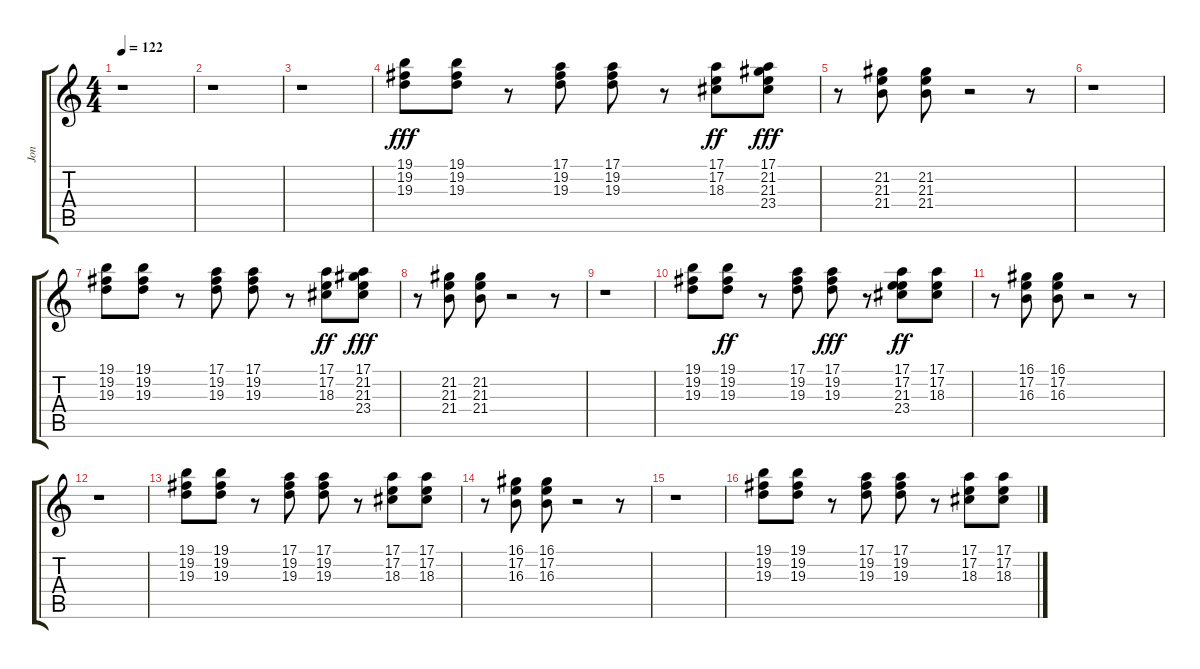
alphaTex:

\track ("Jon" "Jon") {instrument pad4choir}
\staff {score tabs}
\tuning (E4 B3 G3 D3 A2 E2) {hide}
\ts (4 4)
\tempo 122
\clef g2
\ks c
r.1{dy f} |
r.1 |
r.1 |
(19.1 19.2 19.3).8{dy fff} (19.1 19.2 19.3).8 r.8 (17.1 19.2 19.3).8 (17.1 19.2 19.3).8 r.8 (17.1 17.2 18.3).8{dy ff} (17.1 21.2 21.3 23.4).8{dy fff} |
r.8 (21.2 21.3 21.4).8 (21.2 21.3 21.4).8 r.2 r.8 |
r.1 |
(19.1 19.2 19.3).8 (19.1 19.2 19.3).8 r.8 (17.1 19.2 19.3).8 (17.1 19.2 19.3).8 r.8 (17.1 17.2 18.3).8{dy ff} (17.1 21.2 21.3 23.4).8{dy fff} |
r.8 (21.2 21.3 21.4).8 (21.2 21.3 21.4).8 r.2 r.8 |
r.1 |
(19.1 19.2 19.3).8 (19.1 19.2 19.3).8{dy ff} r.8 (17.1 19.2 19.3).8 (17.1 19.2 19.3).8{dy fff} r.8 (17.1 17.2 21.3 23.4).8{dy ff} (17.1 17.2 18.3).8 |
r.8 (16.1 17.2 16.3).8 (16.1 17.2 16.3).8 r.2 r.8 |
r.1 |
(19.1 19.2 19.3).8 (19.1 19.2 19.3).8 r.8 (17.1 19.2 19.3).8 (17.1 19.2 19.3).8 r.8 (17.1 17.2 18.3).8 (17.1 17.2 18.3).8 |
r.8 (16.1 17.2 16.3).8 (16.1 17.2 16.3).8 r.2 r.8 |
r.1 |
(19.1 19.2 19.3).8{volume 11} (19.1 19.2 19.3).8 r.8 (17.1 19.2 19.3).8 (17.1 19.2 19.3).8 r.8 (17.1 17.2 18.3).8 (17.1 17.2 18.3).8
